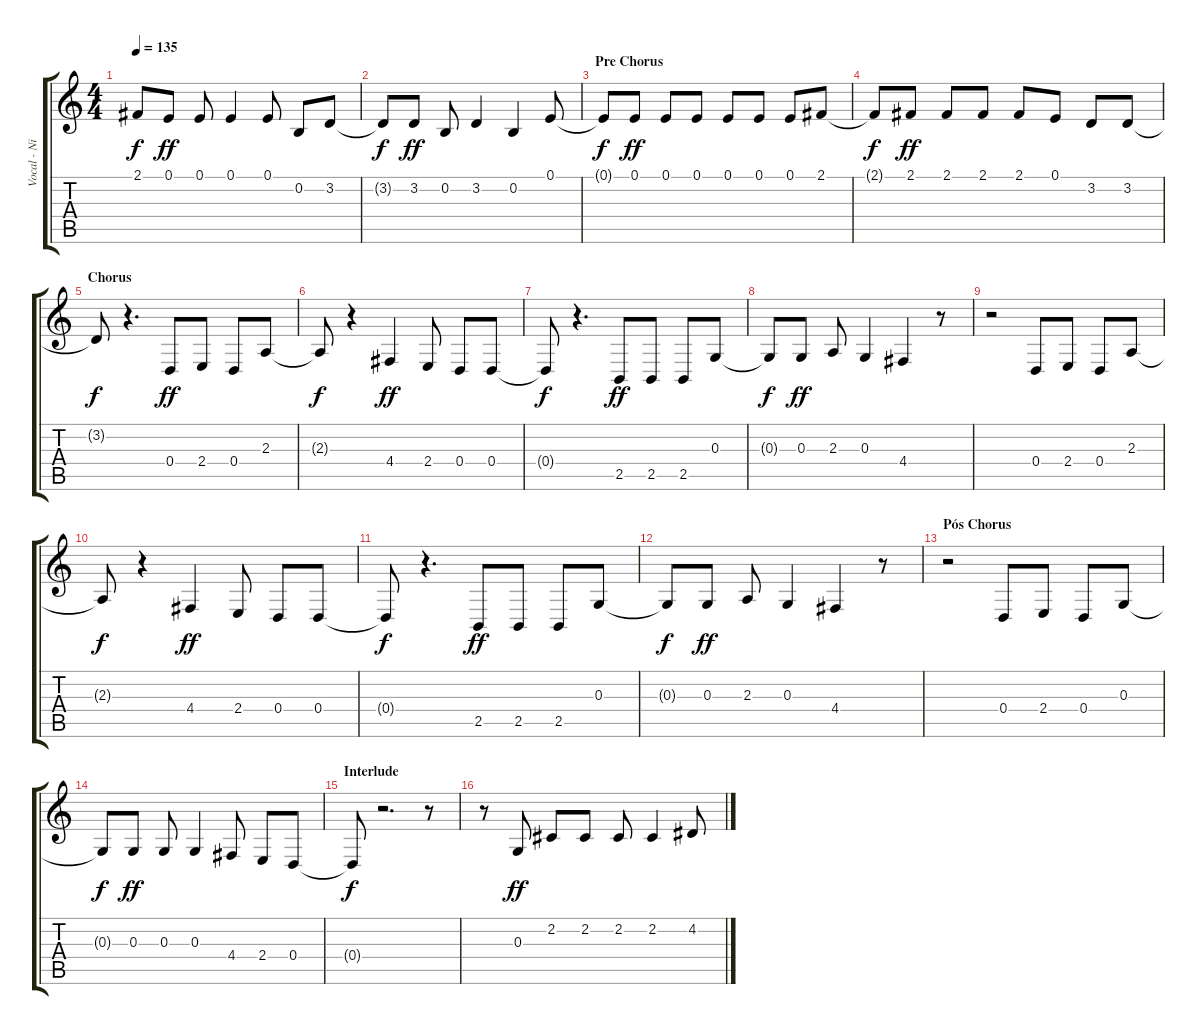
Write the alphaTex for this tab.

\track ("Vocal - Nikola" "Vocal - Ni") {instrument flute}
\staff {score tabs}
\tuning (E4 B3 G3 D3 A2 E2) {hide}
\ts (4 4)
\tempo 135
\clef g2
\ks c
2.1{t}.8{dy f} 0.1.8{dy ff} 0.1.8 0.1.4 0.1.8 0.2.8 3.2.8 |
3.2{t}.8{dy f} 3.2.8{dy ff} 0.2.8 3.2.4 0.2.4 0.1.8 |
\section ("" "Pre Chorus")
0.1{t}.8{dy f} 0.1.8{dy ff} 0.1.8 0.1.8 0.1.8 0.1.8 0.1.8 2.1.8 |
2.1{t}.8{dy f} 2.1.8{dy ff} 2.1.8 2.1.8 2.1.8 0.1.8 3.2.8 3.2.8 |
\section ("" "Chorus")
3.2{t}.8{dy f} r.4{d} 0.4.8{dy ff} 2.4.8 0.4.8 2.3.8 |
2.3{t}.8{dy f} r.4 4.4.4{dy ff} 2.4.8 0.4.8 0.4.8 |
0.4{t}.8{dy f} r.4{d} 2.5.8{dy ff} 2.5.8 2.5.8 0.3.8 |
0.3{t}.8{dy f} 0.3.8{dy ff} 2.3.8 0.3.4 4.4.4 r.8 |
r.2 0.4.8 2.4.8 0.4.8 2.3.8 |
2.3{t}.8{dy f} r.4 4.4.4{dy ff} 2.4.8 0.4.8 0.4.8 |
0.4{t}.8{dy f} r.4{d} 2.5.8{dy ff} 2.5.8 2.5.8 0.3.8 |
0.3{t}.8{dy f} 0.3.8{dy ff} 2.3.8 0.3.4 4.4.4 r.8 |
\section ("" "Pós Chorus")
r.2 0.4.8 2.4.8 0.4.8 0.3.8 |
0.3{t}.8{dy f} 0.3.8{dy ff} 0.3.8 0.3.4 4.4.8 2.4.8 0.4.8 |
\section ("" "Interlude")
0.4{t}.8{dy f} r.2{d} r.8 |
r.8 0.3.8{dy ff} 2.2.8 2.2.8 2.2.8 2.2.4 4.2.8
